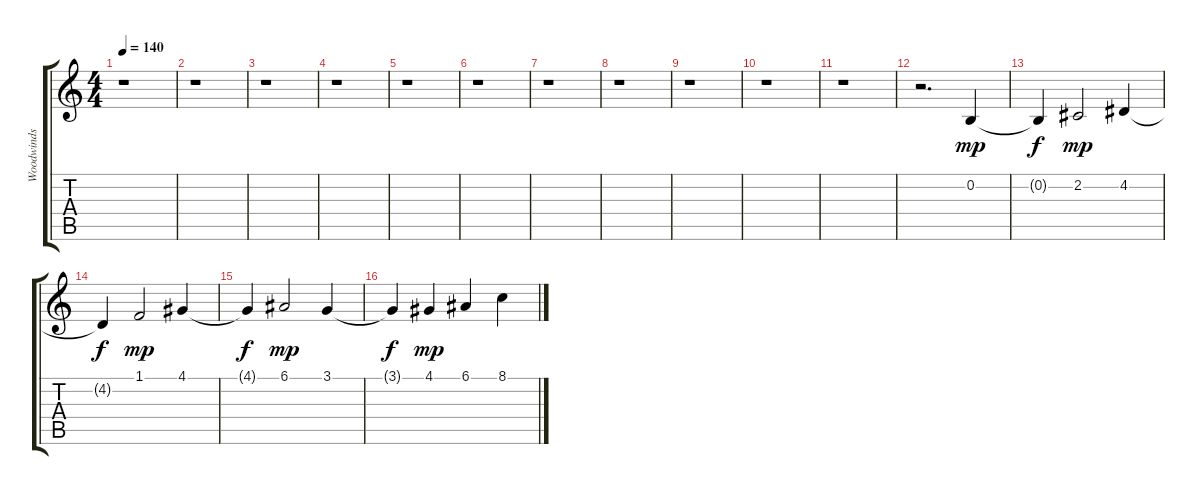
\track ("Woodwinds" "Woodwinds") {instrument clarinet}
\staff {score tabs}
\tuning (E4 B3 G3 D3 A2 E2) {hide}
\ts (4 4)
\tempo 140
\clef g2
\ks c
r.1{dy mf} |
r.1 |
r.1 |
r.1 |
r.1 |
r.1 |
r.1 |
r.1 |
r.1 |
r.1 |
r.1 |
r.2{d} 0.2.4{dy mp instrument flute} |
0.2{t}.4{dy f} 2.2.2{dy mp} 4.2.4 |
4.2{t}.4{dy f} 1.1.2{dy mp} 4.1.4 |
4.1{t}.4{dy f} 6.1.2{dy mp} 3.1.4 |
3.1{t}.4{dy f} 4.1.4{dy mp} 6.1.4 8.1.4
